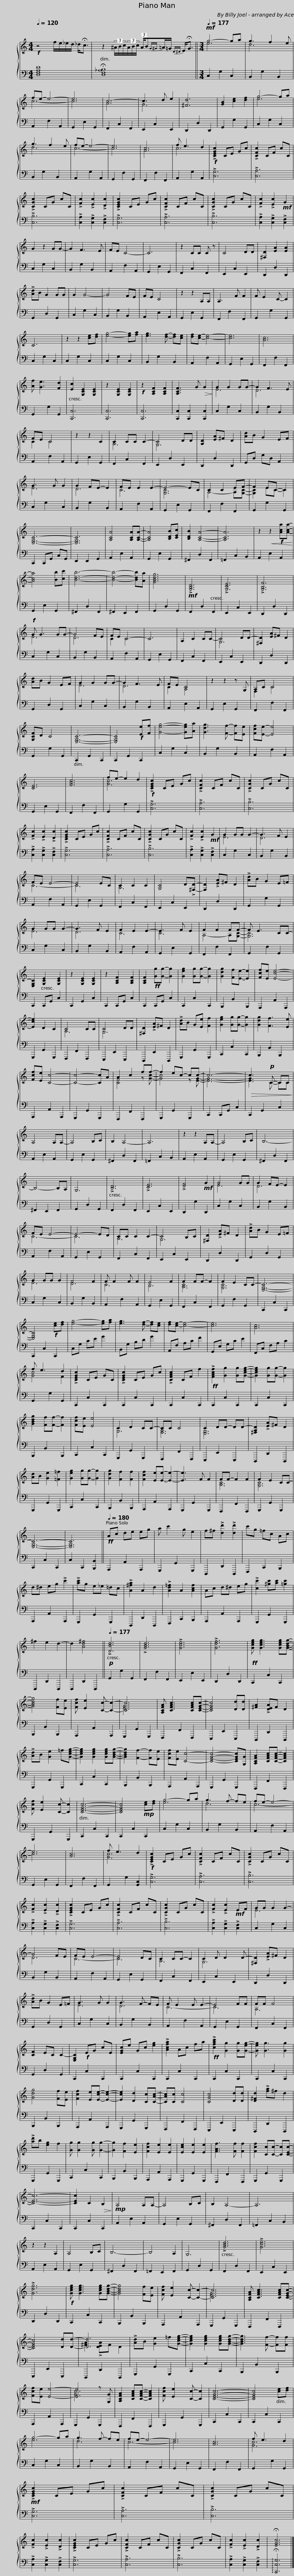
X:1
%%score { ( 1 3 ) | 2 }
L:1/8
Q:1/4=120
M:4/4
I:linebreak $
K:C
V:1 treble
V:3 treble
V:2 bass
V:1
!f! z4 f/e/_e/d/ _d<!fermata!c | z2 (3^A/B/c/(3A/B/c/ (3:2:2A/B{G^G}=A/=G/{D^D} E<!fermata!G ||$[M:3/4][Q:1/4=177]!mf! g4- ga | g3 f2 e | fe- e4- | %5
 e6 | c6- | c3 d e2 | [^Fd]6 |$ [GB]2 [ce]2 [df]2 | %10
 g4- ga | g3 f2 e | fe- e4- | e6 | c6 | %15
 f e3 d2 |$!f! !>![CEGc]2 CE Gc | !>![CFc]2 CF cC | !>![CGc]2 CG cC | !>![Fc]2 !>![Ec]2 !>![Dc]2 | %20
 !>![CEGc]2 CE Gc | !>![CFc]2 CF cC |$ !>![CGc]2 CG cC | !>![Fc]2 !>![Ec]2!mf! G2 | G2 z2 GG- | %25
 G2 F3 E | FE C4- | C6 | z2 CC C z |$ C4 DD | %30
 [^F,D]2 [EA]2 [EA]2 | !>![Ad]B G2 GG | G2 G4- | G4 FE | FE C4 | %35
 z2 z2 A,A, |$ A,3 F F2 | F E2 C- C2 | C6 | z2 z2 [ce][df] | %40
 [eg]4- [eg][fa] | [eg]3 [df]- [df][ce] | [df][ce]- [ce]4- |$ [ce]6 | [Ac]6 | %45
 [Af] [Ge]3 [Fd]2 | [Ec]2 [G,CE]2 [G,CE]2 | z2 [G,CE]2 [G,CE]2 |!f! z2 [A,CF]2 [A,CF]2 | [A,CF]3 G!>(! G2!>)! | %50
 G2 G2 GG- |$ G2 F3 E | FE C4 | z2 z2 C2 | C2 CC C2- | %55
 C4 DD | [A,D]2 [EA]^F D2 |$ [Ad]B G2 EF | G3 G G2 | G2 FE- E2 | %60
 FE E2 E2- | E4- EC | C2 C2 EF- |$ F2 EC- C2 | [E,G,C]6- | %65
 [E,G,C]6 | [A,CA]4 [A,CA][A,CA]- | [A,CA]4 [B,DB][CEc] | [B,DB]2 [A,CA]4- | [A,CA]6 |$ %70
 z2!<(! z2!f! [Aca][Aca]-!<)! | [Aca]4 [Bb][cc'] | [Bdb]6- | [Bdb]4- [Bdb][Aa] | [GBdg]6 | %75
!mf! !>![G,B,D]6 | !>![G,CE]6 | !>![G,B,F]6 |$!f! G G3 GG- | G4 FE | %80
 FE C4- | C6 | A,2 C2 CC- | C4 DD- | [^F,D]2 [EA]^F D2 |$ %85
 [Ad]B G2 EF | G2 G2 GG- | G2 F3 E | FE C4 | z2 z2 z G, | %90
 A,C C4 | [G,CF]D C4 |$ [E,G,C]6- | [E,G,C]4!f! [Ee][Ff] | [Geg]4- [Geg][Aa] | %95
 [Gdg]3 [Ff]- [Ff][Ee] | [Fcf][Ee]- [Ee]4 | [CE]6 | [FAc]6 |$ fe- e2 d2 | %100
!f! !>![CEGc]2 CE Gc | !>![CFc]2 CF cC | !>![CGc]2 CG cC | !>![Fc]2 !>![Ec]2 !>![Dc]2 | !>![CEGc]2 CE Gc |$ %105
 !>![CFc]2 CF cC | !>![CGc]2 CG cC | !>![Fc]2 !>![Ec]2!mf! G2 | G2 GG G2- | G3 F E2 | %110
 FE E4- | E4 EC |$ C2 C2 C2 | [G,C]4 D!>![^F,D]- | [F,D]2 !>![EA]^F D2 | %115
 !>![Ad]B G2 E=F | G2 GG G2- | G3 F E2 | F2 E2 E2- |$ E3 F E2 | %120
 F2 F2 FF- | F E3 CC- | [E,G,C]2 [G,CE]2 [G,CE]2 | z2 [G,CE]2 [G,CE]2 | z2 [A,CF]2 [A,CF]2 |$ %125
 [A,CF]2!ff! [Gg][Gg]- [Gg]2 | [Geg]2 [Gg][Gg]- [Gg]2 | [Gdg]2 [Ff][Ee]- [Ee]2 | [Fcf][Ee] [Ece]4- | [Ece]2 D2 C2 | %130
 C4 CC | C4 DD |$ [^F,D]2 !>![EA]^F D2 | !>![Ad]B G[Ee] [Ff]2 | [Geg]2 [Gg][Gg]- [Gg]2 | %135
 [Gdg]2 [Ff]3 [Ee] | [Fcf][Ee] [Cc]4- | [Cc]4- [Cc]A | A2 c2 ff- |$ f2 ec- cc- | %140
 c6- |!>(! c3!p! C- CC!>)! | A,4 A,A,- | A,4 B,C | B,2 A,4- |$ %145
 A,6 | z2 z2 A,A,- | A,4 B,C | B,6- | B,4- B,A, | %150
 G,6 | !>![B,D]6 | !>![CE]6 |$ !>![DF]4!mf! G2 | G4 GG | %155
 G2 FE- E2 | FE E4- | E4- ED | CC C2 C2- | C4 B,C |$ %160
 [^F,D]2 !>![EA]^F D2 | !>![Ad]B G2 E=F | G2 GG G2 | F4 F2 | F F2 F F2 | %165
 E4 F2 | F2 FF- F2 |$ F2 E2 CC- | [E,G,C]6- | [E,G,C]4!f! [ce][df] | %170
 [eg]4- [eg][fa] | [eg]3 [df]- [df][ce] | [df][ce]- [ce]4- |$ [ce]6 | [Ac]6 | %175
 f e3 d2 | !>![CEGc]2 CE GC | !>![CEGc]2 CE Gc | !>![CFAc]2 CF f2 |$!ff! !>![FAcf]2 [Gg]2 [Gg][Gceg]- | %180
 [Gceg]2 [Gg][Gg]- [Gg]2 | [GBdg]2 [Ff][Ff]- [Ff]2 | [Fcf][Ee] [Ee]4 | C2 D2 CC- | CC C4 |$ %185
 C2 DD- DD- | [^F,A,D]2 !>![EA]^F D2 | [Ad]B [Ge]2 [=F=f]2 | [Geg]2 [Gg][Gg]- [Gg]2 | [Gdg]2 [Ff]2 [Ff]2 | %190
 [Fcf]2 [Ee][Ee]- [Ee]2- |$ [Ee]3 F F2 | FF- F2 F2 | F2 E2 CC- | [E,G,C]6- | %195
 [E,G,C]6 ||!ff![Q:1/4=180] Ac de eg |$ a c'2 g e2 | f^f !>![dd']2 !>![dd']2 | c'g =fc Ac | %200
 d^d eg !>!c'2 | !>![ac']g e_e =dc |$ !>![A^fa]2 A2 d2 | !>![Ad=f]2 A2 [Acf]2 | Ac d^d eg | %205
 !>![cc']2 [^gc'][ac'] [=gc']2 | ^f2 e2 d2- | d2 [Ad^f]4 ||$!p![Q:1/4=177] !>![DBd]6 | !>![GBd]6 | %210
 !>![Gce]6 | !>![Gdf]6 |!ff! [Gceg] [Gceg]3 [Gceg][GBdg]- | [GBdg]4 [Ff][Ee] | [Fcf] [Ee]2 [Cc]- [Cc]2- | %215
 [Cc]6 |$ [A,CFA] [CFAc]3 [CFAc][CEGc]- | [CEGc]4 [Dd][Dd] | [^FA]2 !>![DEA]F D2 | !>![Ad]B [Ge]2 =f[Gceg]- | %220
 [Gceg]2 [Gceg]2 [Gceg][GBdg]- | [GBdg]2 [Ff]2- [Ff][Ee] |$ [Fcf][Ee] [Cc]4- | [CEGc]4- [CEGc][G,G] | [A,CFA]2 [CFAc][CFAc]- [CFAc]2 | %225
 [Fcf] [Ee]2 [Cc]- [Cc]2 | [CEGc]6- | [CEGc]4!mp! [ce][df] | g4- ga |$ g3 f- fe | %230
 fe- e4- | e6 | [Ac]6 | f e3 d2 |!f! !>![CEGc]2 CE Gc | %235
 !>![CFc]2 CF cC |$ !>![CGc]2 CG cC | !>![Fc]2 !>![Ec]2 !>![Dc]2 | !>![CEGc]2 CE Gc | !>![CFc]2 CF cC | %240
 !>![CGc]2 CG cC | !>![Fc]2 !>![Ec]2!mf! EF |$ GG G2 G2- | G4 FE | FE E4- | %245
 E4 DC | C2 CC- C2 | C2 D D2 D- |$ [^F,D]2 !>![EA]^F D2 | !>![Ad]B G2 E=F | %250
 G3 G G2 | G3 F- FE | F E2 E E2- | E4 FF |$ FF F4 | %255
 [CF]2 EC C2- | [E,G,C]2!f! EG cE | [EGc]e Gc [eg]2 | !>![Acfa]2 Ac fa |!ff! !>![cfac']2 [Gg]2 [Gg][Geg]- | %260
 [Geg] [Gg]3 [Gg]2 |$ [Gdg]4 [Ff][Ee] | [Fcf]2 [Ee][Ece]- [Ece]2- | [Ece]2 [Dd]2 [Cc][CAc]- | [CAc][Cc] [Cc]4 | %265
 [CGc]4 [Dd][Dd] | [D^Fd]2 !>![fa]^f d2 |$ !>![ad']b [eg]2 f2 | [Gg] [Gg]2 [Gg] [Gg]2- | [Gg]2 [Ff]2 [Ee]2 | %270
 [Fcf]2 [Ee]2 [Ee]2 | [Ece]2 [Ee]2 [Ee]2 | [FAf]3 [Ff] [Ff]2 | [Fcf]2 [Cc][Cc]- [Cc][CEc]- |$ [CEc]6- | %275
 [CEc]2 C2!>(! B,2!>)! |!mp! A,4 A,A,- | A,4 B,C | B,2 A,4- | A,6 | %280
 z2 z2 A,2 | A,4 B,C |$ B,6- | B,4 A,2 | G,6 | %285
 !>![GBd]6 | !>![Gce]6 | !>![Gdg]6 |!f! [Gceg] [Gceg]3 [Gceg][GBdg]- | [GBdg]4 [Ff][Ee] |$ %290
 [Fcf] [Ee]2 [Cc]- [Cc]2- | [Cc]6 | [A,CFA] [CFAc]3 [CFAc][CEGc]- | [CEGc]4 [Dd][Dd]- | [Dd]6 | %295
 !>![Ad]B [Ge]2 =f[Gceg]- |$ [Gceg]2 [Gceg]2 [Gceg][GBdg]- | [GBdg]3 [Ff]- [Ff][Ff] | [Fcf][Ee] [Ee]4- | [Ee]4 z [G,G] | %300
 [A,CFA]2 [CFAc][CFAc]- [CFAc]2 | [Fcf] [Ee]2 [Cc]- [Cc]2 |$ [CEGc]6- | [CEGc]4 [ce][df] | g4- ga | %305
 g3 f- fe | fe- e4- | e6 | [Ac]6 |$ f e3 d2 | %310
!mf! !>![CEGc]2 CE Gc | !>![CFc]2 CF cC | !>![CGc]2 CG cC | !>![Fc]2 !>![Ec]2 !>![Dc]2 | !>![CEGc]2 CE Gc |$ %315
 !>![CFc]2 CF cC | !>![CGc]2 CG cC | !>![Fc]2 !>![Ec]2 !>![Dc]2 | !fermata![EGc]6 |] %319
V:2
 [D,F,A,D]8 | !fermata![D,F,_A,B,]8 ||$[M:3/4] C,2 G,2 C,2 | B,,2 G,2 B,,2 | A,,2 F,2 A,,2 | %5
 G,,2 E,2 G,,2 | F,,2 C,2 F,,2 | E,,2 C,2 E,,2 | D,,2 D,2 D,,2 |$ G,,2 G,2 G,,2 | %10
 C,2 G,2 C,2 | B,,2 G,2 B,,2 | A,,2 G,2 A,,2 | G,,2 F,2 G,,2 | F,,2 F,2 F,,2 | %15
 A,,2 G,2 A,,2 |$ !>![C,G,]6 | !>![C,A,]6 | !>![C,B,]6 | !>![C,A,]2 !>![C,G,]2 !>![C,F,]2 | %20
 !>![C,G,]6 | !>![C,A,]6 |$ !>![C,B,]6 | !>![C,A,]2 !>![C,G,]2 !>![C,F,]2 | C,2 G,2 C,2 | %25
 B,,2 G,2 B,,2 | A,,2 F,2 A,,2 | G,,2 E,2 G,,2 | F,,2 C,2 F,,2 |$ E,,2 C,2 E,,2 | %30
 D,,2 D,2 D,,2 | G,,2 D,2 G,,2 | C,2 G,2 C,2 | B,,2 G,2 B,,2 | A,,2 E,2 A,,2 | %35
 G,,2 E,2 G,,2 |$ F,,2 F,2 F,,2 | G,,2 G,2 G,,2 | C,2 G,2 C,2 | C,2 G,2 C,2 | %40
 C,2 G,2 C,2 | B,,2 G,2 B,,2 | A,,2 F,2 A,,2 |$ G,,2 E,2 G,,2 | F,,2 F,2 F,,2 | %45
 G,,2 G,2 G,,2 | [C,,C,]6 | [C,,C,]6 | [C,,C,]6 | [C,,C,]2 [C,,C,]2 [C,,C,]2 | %50
 C,2 G,2 C,2 |$ B,,2 G,2 B,,2 | A,,2 F,2 A,,2 | G,,2 E,2 G,,2 | F,,2 C,2 F,,2 | %55
 E,,2 D,2 E,,2 | D,,2 D,2 D,,2 |$ G,,D, G,D, A,,2 | C,2 G,2 C,2 | B,,2 G,2 B,,2 | %60
 A,,2 F,2 A,,2 | G,,2 E,2 G,,2 | F,,2 F,2 F,,2 |$ G,,2 G,2 G,,2 | C,,2 C,,G,, C,G,, | %65
 E,,2 E,,2 G,,2 | A,,2 E,2 A,,2 | G,,2 E,2 G,,2 | ^F,,2 D,2 F,,2 | =F,,2 C,2 B,,2 |$ %70
 A,,2 E,2 A,,2 | G,,2 E,2 G,,2 | ^F,,2 D,2 F,,2 | ^F,,2 E,,2 F,,2 | G,,2 D,2 G,,2 | %75
 F,,2 D,2 F,,2 | E,,2 C,2 E,,2 | D,,2 D,2 D,,2 |$ C,2 G,2 C,2 | B,,2 G,2 B,,2 | %80
 A,,2 F,2 A,,2 | G,,2 E,2 G,,2 | F,,2 C,2 F,,2 | E,,2 C,2 E,,2 | D,,2 D,2 D,,2 |$ %85
 G,,2 D,2 G,,2 | C,2 G,2 C,2 | B,,2 G,2 B,,2 | A,,2 E,2 A,,2 | G,,2 E,2 G,,2 | %90
 F,,2 F,2 F,,2 | G,,2 G,2 G,,2 |$ C,,2 G,,2 C,,2 | C,,2 G,,2 C,,2 | C,2 G,2 C,2 | %95
 B,,2 G,2 B,,2 | A,,2 F,2 A,,2 | G,,2 E,2 G,,2 | F,,2 F,2 F,,2 |$ G,,2 G,2 G,,2 | %100
 !>![C,G,]6 | !>![C,A,]6 | !>![C,B,]6 | !>![C,A,]2 !>![C,G,]2 !>![C,F,]2 | !>![C,G,]6 |$ %105
 !>![C,A,]6 | !>![C,B,]6 | !>![C,A,]2 !>![C,G,]2 !>![C,F,]2 | C,2 G,2 C,2 | B,,2 G,2 B,,2 | %110
 A,,2 F,2 A,,2 | G,,2 E,2 G,,2 |$ F,,2 C,2 F,,2 | E,,2 C,2 E,,2 | D,,2 D,2 D,,2 | %115
 G,,2 G,2 G,,2 | C,2 G,2 C,2 | B,,2 G,2 B,,2 | A,,2 F,2 A,,2 |$ G,,2 E,2 G,,2 | %120
 F,,2 F,2 F,,2 | G,,2 F,2 G,,2 | C,,2 C,,G,, C,2 | C,,2 G,,2 C,2 | C,,2 C,,G,, C,2 |$ %125
 C,,2 C,,G,, C,2 | C,,2 C,2 C,,2 | B,,,2 B,,2 B,,,2 | A,,,2 A,,2 A,,,2 | G,,,2 G,,2 G,,,2 | %130
 F,,,2 F,,2 F,,,2 | E,,,2 E,,2 E,,,2 |$ D,,,2 E,,2 D,,,2 | G,,,2 G,,2 G,,,2 | C,,2 C,2 C,,2 | %135
 B,,,2 B,,2 B,,,2 | A,,,2 A,,2 A,,,2 | G,,,2 G,,2 G,,,2 | F,,,2 F,,2 F,,,2 |$ G,,,2 G,,2 G,,,2 | %140
 C,,2 C,,G,, C,2 | C,,2 G,,2 C,2 | A,,2 E,2 A,,2 | G,,2 E,2 G,,2 | ^F,,2 D,2 F,,2 |$ %145
 =F,,2 C,2 B,,2 | A,,2 E,2 A,,2 | G,,2 E,2 G,,2 | ^F,,2 D,2 F,,2 | ^F,,2 E,,2 F,,2 | %150
 G,,2 D,2 G,,2 | F,,2 D,2 F,,2 | E,,2 C,2 E,,2 |$ D,,2 G,2 D,,2 | C,2 G,2 C,2 | %155
 B,,2 G,2 B,,2 | A,,2 F,2 A,,2 | G,,2 E,2 G,,2 | F,,2 C,2 F,,2 | E,,2 C,2 E,,2 |$ %160
 D,,2 D,2 D,,2 | G,,2 D,2 G,,2 | C,2 G,2 C,2 | B,,2 G,2 B,,2 | A,,2 F,2 A,,2 | %165
 G,,2 E,2 G,,2 | F,,2 C,2 F,,2 |$ G,,2 F,2 G,,2 | C,,2 C,2 C,,2 | C,,2 C,2 C,,2 | %170
 C,G, CE G2 | B,,G, B,D G2 | A,,F, A,C F2 |$ G,,E, G,C E2 | F,,C, F,A, C2 | %175
 G,,2 G,2 G,,2 | C,,2 C,2 C,,2 | C,,2 C,2 C,,2 | C,,2 C,2 C,,2 |$ C,,2 C,2 C,,2 | %180
 C,,2 C,2 C,,2 | B,,,2 B,,2 B,,,2 | C,,2 C,2 C,,2 | G,,,2 G,,2 G,,,2 | F,,,2 F,,2 F,,,2 |$ %185
 E,,,2 E,,2 E,,,2 | D,,,2 D,,2 D,,,2 | G,,,2 G,,2 G,,,2 | C,,2 C,2 C,,2 | B,,,2 B,,2 B,,,2 | %190
 A,,,2 A,,2 A,,,2 |$ G,,,2 G,,2 G,,,2 | F,,,2 F,,2 F,,,2 | G,,,2 G,,2 G,,,2 | C,,2 C,2 C,,2 | %195
 C,2 C,,2 [B,,,B,,]2 || A,,,2 A,,2 A,,,2 |$ G,,,2 G,,2 G,,,2 | D,,,2 D,,2 D,,,2 | F,,,2 C,,2 B,,,2 | %200
 A,,,2 A,,2 A,,,2 | G,,,2 G,,2 G,,,2 |$ D,,,2 D,,2 D,,,2 | F,,,2 C,,2 B,,,2 | A,,,2 A,,2 A,,,2 | %205
 G,,,2 G,,2 G,,,2 | D,,,2 D,,2 D,,,2 | D,,,2 D,,2 D,,,2 ||$ G,,2 G,2 G,,2 | F,,2 F,2 F,,2 | %210
 E,,2 E,2 E,,2 | D,,2 D,2 D,,2 | C,,2 C,2 C,,2 | B,,,2 B,,2 B,,,2 | A,,,2 A,,2 A,,,2 | %215
 G,,,2 G,,2 G,,,2 |$ F,,,2 F,,2 F,,,2 | E,,,2 E,,2 E,,,2 | D,,,2 D,,2 D,,,2 | G,,,2 G,,2 G,,,2 | %220
 C,,2 C,2 C,,2 | B,,,2 B,,2 B,,,2 |$ A,,,2 A,,2 A,,,2 | G,,,2 G,,2 G,,,2 | F,,,2 F,,2 F,,,2 | %225
 G,,,2 G,,2 G,,,2 | C,,2 C,2 C,,2 | C,,2 C,2 C,,2 | C,2 G,2 C,2 |$ B,,2 G,2 B,,2 | %230
 A,,2 F,2 A,,2 | G,,2 E,2 G,,2 | F,,2 F,2 F,,2 | G,,2 G,2 [G,,C,]2 | !>![C,G,]6 | %235
 !>![C,A,]6 |$ !>![C,B,]6 | !>![C,A,]2 !>![C,G,]2 !>![C,F,]2 | !>![C,G,]6 | !>![C,A,]6 | %240
 !>![C,B,]6 | !>![C,A,]2 !>![C,G,]2 !>![C,F,]2 |$ C,2 G,2 C,2 | B,,2 G,2 B,,2 | A,,2 F,2 A,,2 | %245
 G,,2 E,2 G,,2 | F,,2 C,2 F,,2 | E,,2 C,2 E,,2 |$ D,,2 D,2 D,,2 | G,,2 D,2 G,,2 | %250
 C,2 G,2 C,2 | B,,2 G,2 B,,2 | A,,2 F,2 A,,2 | G,,2 E,2 G,,2 |$ F,,2 C,2 F,,2 | %255
 G,,2 D,2 G,,2 | C,,2 C,2 C,,2 | C,,2 C,2 C,,2 | C,,2 C,2 C,,2 | C,,2 C,2 C,,2 | %260
 C,,2 C,2 C,,2 |$ B,,,2 B,,2 B,,,2 | A,,,2 A,,2 A,,,2 | G,,,2 G,,2 G,,,2 | F,,,2 F,,2 F,,,2 | %265
 E,,,2 E,,2 E,,,2 | D,,,2 D,,2 D,,,2 |$ G,,,2 G,,2 G,,,2 | C,,2 C,2 C,,2 | B,,,2 B,,2 B,,,2 | %270
 A,,,2 A,,2 A,,,2 | G,,,2 G,,2 G,,,2 | F,,,2 F,,2 F,,,2 | G,,,2 G,,2 G,,,2 |$ C,,2 C,2 C,,2 | %275
 C,,2 C,2 C,,2 | A,,2 E,2 A,,2 | G,,2 E,2 G,,2 | ^F,,2 D,2 F,,2 | =F,,2 C,2 B,,2 | %280
 A,,2 E,2 A,,2 | G,,2 E,2 G,,2 |$ ^F,,2 D,2 F,,2 | =F,,2 E,,2 F,,2 | G,,2 D,2 G,,2 | %285
 F,,2 D,2 F,,2 | E,,2 C,2 E,,2 | D,,2 D,2 D,,2 | C,,2 C,2 C,,2 | B,,,2 B,,2 B,,,2 |$ %290
 A,,,2 A,,2 A,,,2 | G,,,2 G,,2 G,,,2 | F,,,2 F,,2 F,,,2 | E,,,2 E,,2 E,,,2 | D,,,2 D,,2 D,,,2 | %295
 G,,,2 G,,2 G,,,2 |$ C,,2 C,2 C,,2 | B,,,2 B,,2 B,,,2 | A,,,2 A,,2 A,,,2 | G,,,2 G,,2 G,,,2 | %300
 F,,,2 F,,2 F,,,2 | G,,,2 G,,2 G,,,2 |$ C,,2 C,2 C,,2 | C,,2 C,2 C,,2 | C,2 G,2 C,2 | %305
 B,,2 G,2 B,,2 | A,,2 F,2 A,,2 | G,,2 E,2 G,,2 | F,,2 F,2 F,,2 |$ G,,2 G,2 G,,2 | %310
 !>![C,G,]6 | !>![C,A,]6 | !>![C,B,]6 | !>![C,A,]2 !>![C,G,]2 !>![C,F,]2 | !>![C,G,]6 |$ %315
 !>![C,A,]6 | !>![C,B,]6 | !>![C,A,]2 !>![C,G,]2 !>![C,F,]2 | !arpeggio!!fermata![C,,C,G,]6 |] %319
V:3
 x8 | x8 ||$[M:3/4] e6 | d6 | c6- | %5
 c6 | A6 | G6 | x6 |$ x6 | %10
 e6 | d6 | c6- | c6 | A6 | %15
 c6 |$ x6 | x6 | x6 | x6 | %20
 x6 | x6 |$ x6 | x6 | x6 | %25
 x6 | x6 | x6 | x6 |$ x6 | %30
 x6 | x6 | x6 | x6 | x6 | %35
 x6 |$ x6 | x6 | x6 | x6 | %40
 x6 | x6 | x6 |$ x6 | x6 | %45
 x6 | x6 | x6 | x6 | x6 | %50
 E6 |$ D6 | C2 C4 | x6 | A,6 | %55
 G,6 | x6 |$ x6 | E6 | D6 | %60
 C6 | [G,C]6 | A,4- A,[G,C]- |$ [G,C]2 EC- C2 | x6 | %65
 x6 | x6 | x6 | x6 | x6 |$ %70
 x6 | x6 | x6 | x6 | x6 | %75
 x6 | x6 | x6 |$ E6 | D6 | %80
 C2 C4 | x6 | x6 | G,6 | x6 |$ %85
 x6 | E6 | D6 | C2 A,4 | x6 | %90
 F,2 C4 | x6 |$ x6 | x6 | x6 | %95
 x6 | x6 | x6 | x6 |$ [Gc]6 | %100
 x6 | x6 | x6 | x6 | x6 |$ %105
 x6 | x6 | x6 | E6 | D6 | %110
 C6- | C6 |$ A,6 | x6 | x6 | %115
 x6 | E6 | D6 | C6 |$ C6 | %120
 A,4- A,[G,C]- | [G,C]6 | x6 | x6 | x6 |$ %125
 x6 | x6 | x6 | x6 | x6 | %130
 A,6 | G,6 |$ x6 | x6 | x6 | %135
 x6 | x6 | x6 | [CF]4 z [Gc]- |$ [Gc]4 z [EG]- | %140
 [EG]6- | [EG]3 C- CC | x6 | x6 | x6 |$ %145
 x6 | x6 | x6 | x6 | x6 | %150
 x6 | x6 | x6 |$ x6 | E6 | %155
 D6 | C6- | C6 | A,6 | G,6 |$ %160
 x6 | x6 | E6 | D6 | C6 | %165
 B,6 | [A,C]6 |$ [G,C]6 | x6 | x6 | %170
 x6 | x6 | x6 |$ x6 | x6 | %175
 [Gc]4 F2 | x6 | x6 | x6 |$ x6 | %180
 x6 | x6 | x6 | G,6 | [F,A,]6 |$ %185
 [E,G,]6 | x6 | x6 | x6 | x6 | %190
 x6 |$ x6 | [A,C]6 | [G,C]6 | x6 | %195
 x6 || x6 |$ x6 | x6 | x6 | %200
 x6 | x6 |$ x6 | x6 | x6 | %205
 x6 | x6 | x6 ||$ x6 | x6 | %210
 x6 | x6 | x6 | x6 | x6 | %215
 [EG]6 |$ x6 | x6 | x6 | x6 | %220
 x6 | x6 |$ x6 | x6 | x6 | %225
 x6 | x6 | x6 | e6 |$ d6 | %230
 c6- | c6 | x6 | [Gc]6 | x6 | %235
 x6 |$ x6 | x6 | x6 | x6 | %240
 x6 | x6 |$ E6 | D6 | C6- | %245
 C6 | A,6 | G,6 |$ x6 | x6 | %250
 E6 | D6 | C6- | C6 |$ A,6 | %255
 x6 | x6 | x6 | x6 | x6 | %260
 x6 |$ x6 | x6 | x6 | x6 | %265
 x6 | x6 |$ x6 | x6 | x6 | %270
 x6 | x6 | x6 | x6 |$ x6 | %275
 x6 | x6 | x6 | x6 | x6 | %280
 x6 | x6 |$ x6 | x6 | x6 | %285
 x6 | x6 | x6 | x6 | x6 |$ %290
 x6 | [EG]6 | x6 | x6 | [^FA]2 !>![DEA]F D2 | %295
 x6 |$ x6 | x6 | x6 | [Gc]6 | %300
 x6 | x6 |$ x6 | x6 | e6 | %305
 d6 | c6- | c6 | x6 |$ [Gc]6 | %310
 x6 | x6 | x6 | x6 | x6 |$ %315
 x6 | x6 | x6 | x6 |] %319
